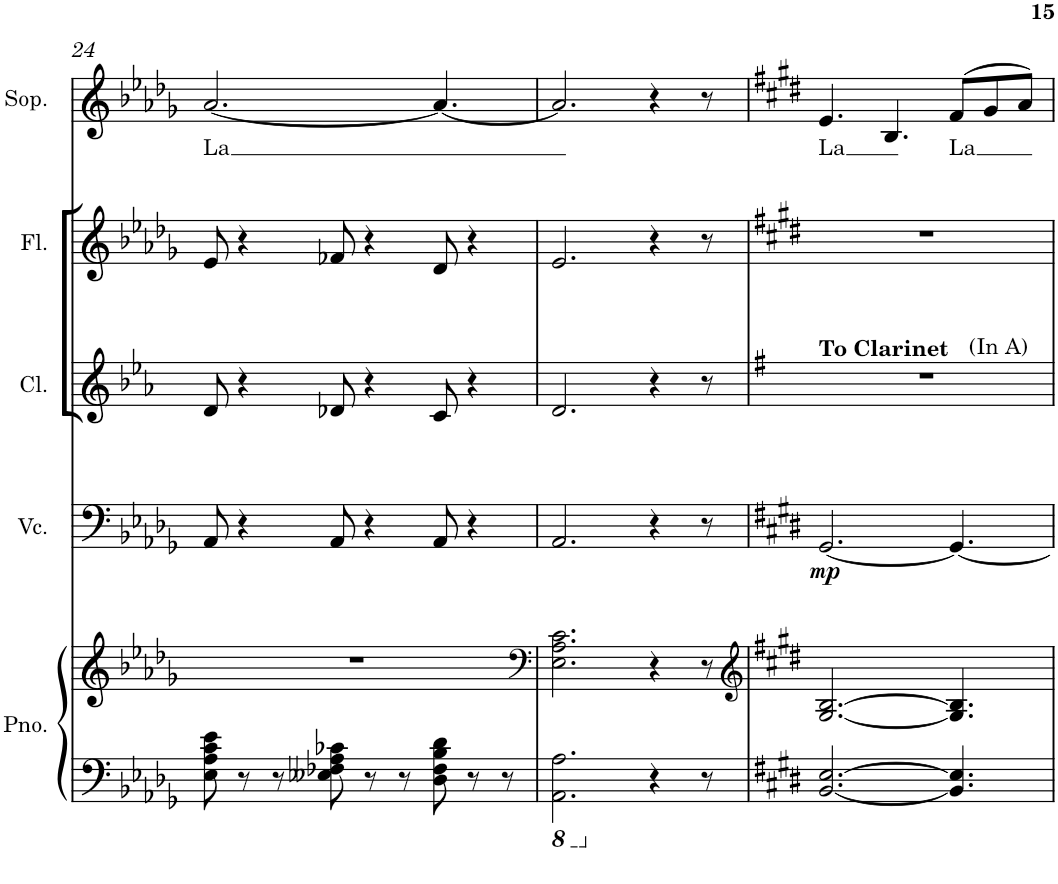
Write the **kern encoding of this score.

**kern	**kern	**kern	**dynam	**kern	**kern	**kern	**text
*part5	*part5	*part4	*part4	*part3	*part2	*part1	*part1
*staff6	*staff5	*staff4	*staff4	*staff3	*staff2	*staff1	*staff1
*I"Grand Piano	*	*I"Violoncello	*	*I"Clarinet	*I"Flute	*I"Soprano	*
*I'Pno.	*	*I'Vc.	*	*I'Cl.	*I'Fl.	*I'Sop.	*
!!LO:PB:g=z
*clefF4	*clefG2	*clefF4	*	*clefG2	*clefG2	*clefG2	*
*	*	*	*	*Trd1c2	*	*	*
*k[b-e-a-d-g-]	*k[b-e-a-d-g-]	*k[b-e-a-d-g-]	*	*k[b-e-a-]	*k[b-e-a-d-g-]	*k[b-e-a-d-g-]	*
*D-:	*D-:	*D-:	*	*E-:	*D-:	*D-:	*
*M9/8	*M9/8	*M9/8	*	*M9/8	*M9/8	*M9/8	*
=24	=24	=24	=24	=24	=24	=24	=24
!	!	!	!	!	!	!	!LO:LY:b
8E-\ 8A-\ 8c\ 8e-\	8%9r	8AA-/	.	8d/	8e-/	[2.a-/	La
8r	.	4r	.	4r	4r	.	.
8r	.	.	.	.	.	.	.
8E--X\ 8F-X\ 8A-\ 8c-X\	.	8AA-/	.	8d-X/	8f-X/	.	.
8r	.	4r	.	4r	4r	.	.
8r	.	.	.	.	.	.	.
8D-\ 8F-\ 8B-\ 8d-\	.	8AA-/	.	8c/	8d-/	4.a-/_	.
8r	.	4r	.	4r	4r	.	.
8r	.	.	.	.	.	.	.
=25	=25	=25	=25	=25	=25	=25	=25
*	*clefF4	*	*	*	*	*	*
*8ba	*	*	*	*	*	*	*
2.AAA-\ 2.AA-\	2.E-\ 2.A-\ 2.c\	2.AA-/	.	2.d/	2.e-/	2.a-/]	.
*X8ba	*	*	*	*	*	*	*
4r	4r	4r	.	4r	4r	4r	.
8r	8r	8r	.	8r	8r	8r	.
=26	=26	=26	=26	=26	=26	=26	=26
*	*clefG2	*	*	*	*	*	*
*k[f#c#g#d#]	*k[f#c#g#d#]	*k[f#c#g#d#]	*	*k[f#]	*k[f#c#g#d#]	*k[f#c#g#d#]	*
*E:	*E:	*E:	*	*	*E:	*E:	*
!	!	!	!	!LO:TX:a:B:t=To Clarinet	!	!	!
!	!	!	!	!LO:TX:a:t=(In A)	!	!	!
!	!	!	!LO:DY:b	!	!	!	!LO:LY:b
[2.BB/ [2.E/	[2.G#/ [2.B/	[2.GG#/	mp	8%9r	8%9r	4.e/	La
.	.	.	.	.	.	4.B/	.
!	!	!	!	!	!	!	!LO:LY:b
4.BB/] 4.E/]	4.G#/] 4.B/]	4.GG#/_	.	.	.	(>8f#/L	La
.	.	.	.	.	.	8g#/	.
.	.	.	.	.	.	8a/J)	.
=	=	=	=	=	=	=	=
*-	*-	*-	*-	*-	*-	*-	*-
